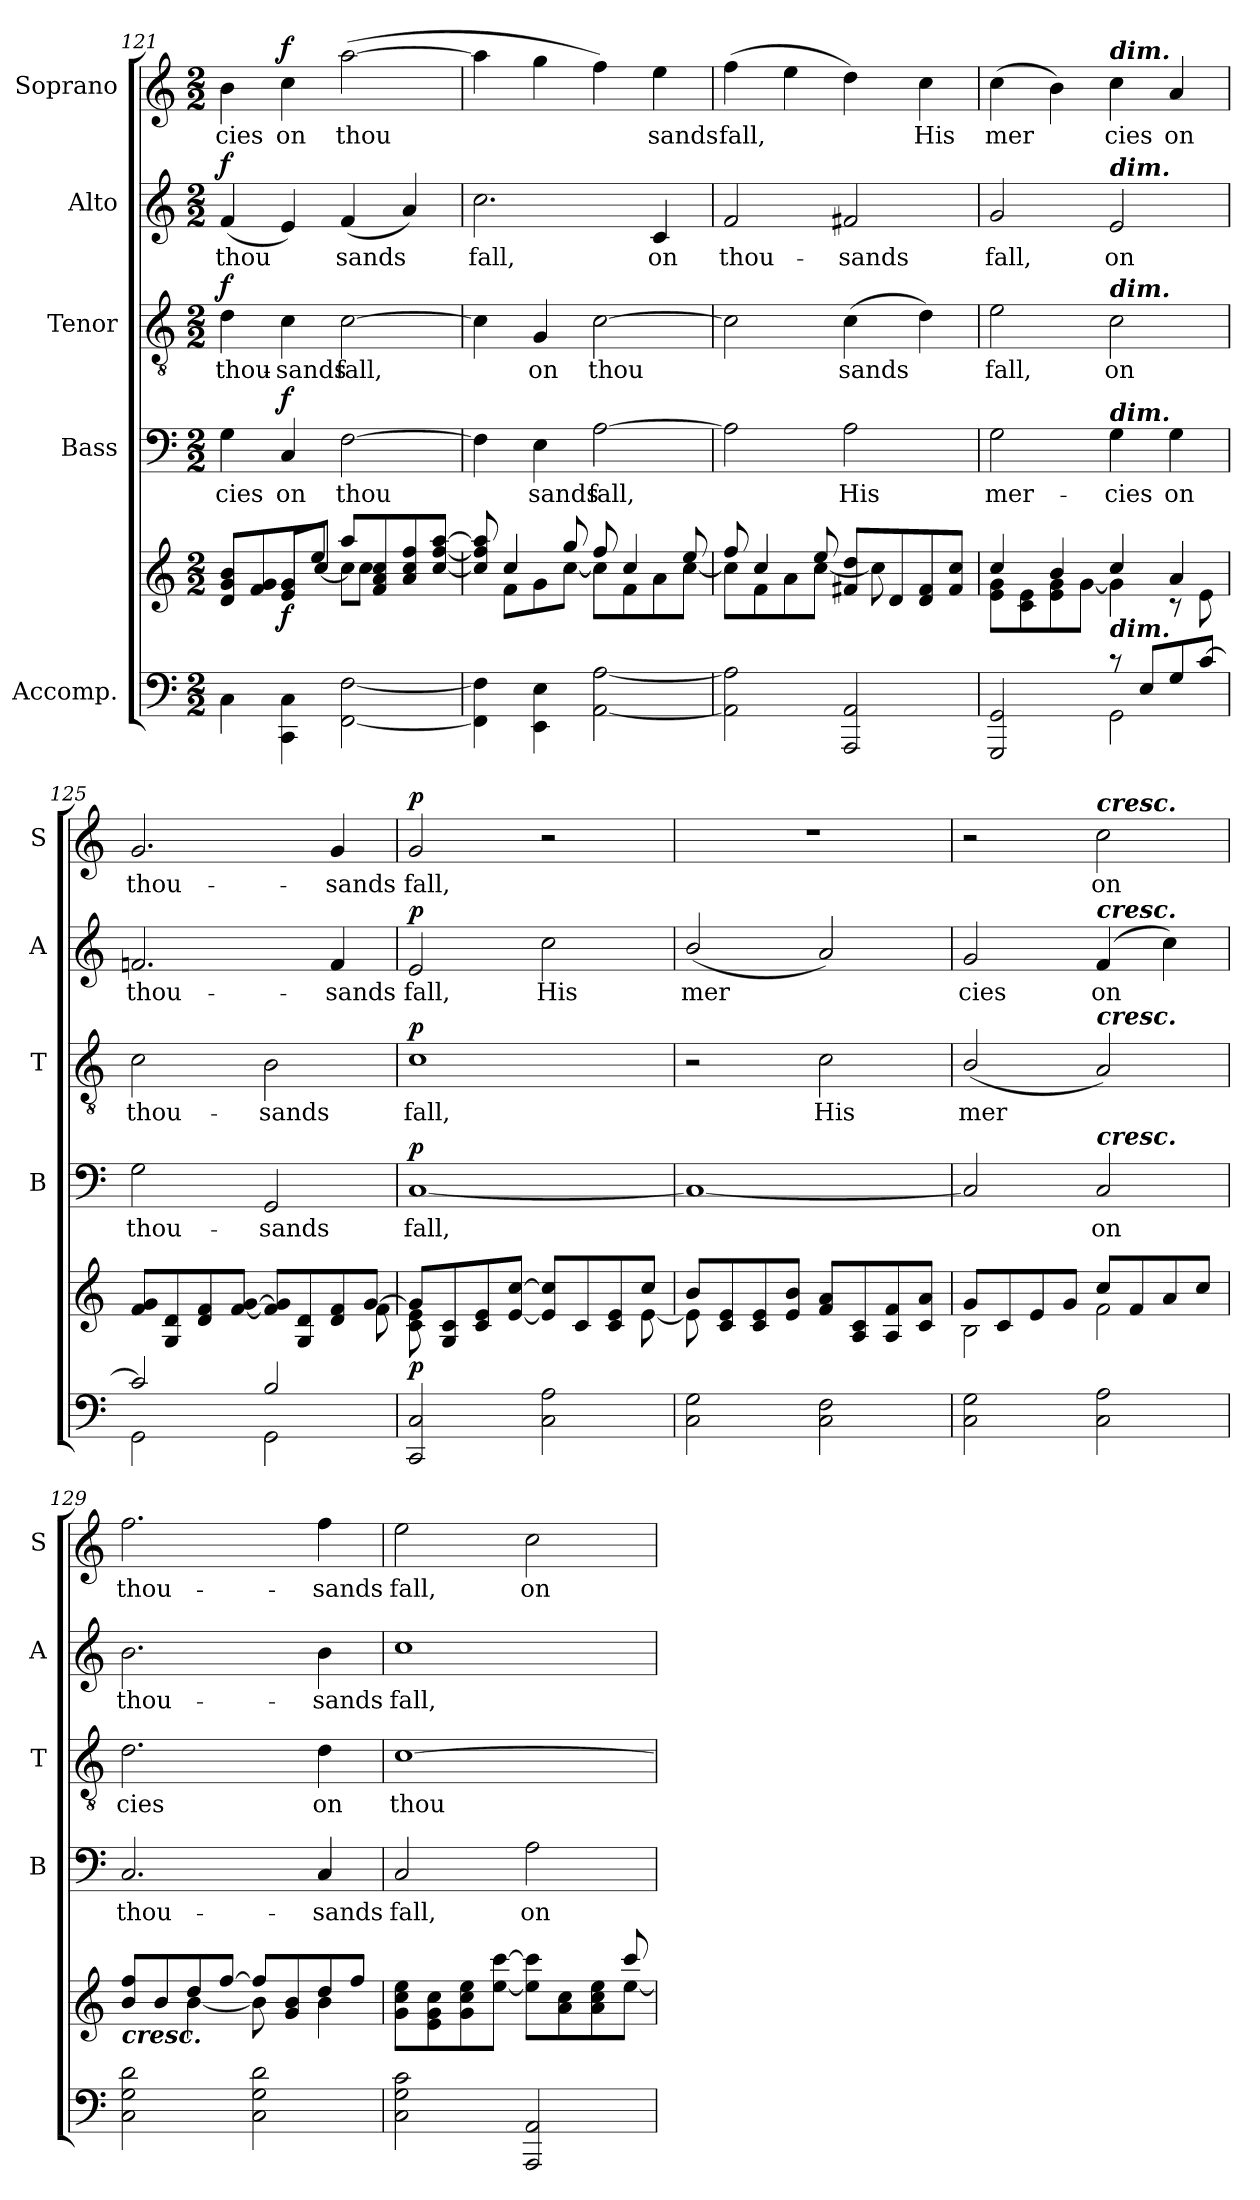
**kern	**kern	**dynam	**kern	**text	**dynam	**kern	**text	**dynam	**kern	**text	**dynam	**kern	**text	**dynam
*part5	*part5	*part5	*part4	*part4	*part4	*part3	*part3	*part3	*part2	*part2	*part2	*part1	*part1	*part1
*staff6	*staff5	*staff5/6	*staff4	*staff4	*staff4	*staff3	*staff3	*staff3	*staff2	*staff2	*staff2	*staff1	*staff1	*staff1
*I"Accomp.	*	*	*I"Bass	*	*	*I"Tenor	*	*	*I"Alto	*	*	*I"Soprano	*	*
*	*	*	*I'B	*	*	*I'T	*	*	*I'A	*	*	*I'S	*	*
!!LO:PB:g=z
*clefF4	*clefG2	*	*clefF4	*	*	*clefGv2	*	*	*clefG2	*	*	*clefG2	*	*
*k[]	*k[]	*	*k[]	*	*	*k[]	*	*	*k[]	*	*	*k[]	*	*
*C:	*C:	*	*C:	*	*	*C:	*	*	*C:	*	*	*C:	*	*
*M2/2	*M2/2	*	*M2/2	*	*	*M2/2	*	*	*M2/2	*	*	*M2/2	*	*
=121	=121	=121	=121	=121	=121	=121	=121	=121	=121	=121	=121	=121	=121	=121
*^	*^	*	*	*	*	*	*	*	*	*	*	*	*	*
!	!	!	!	!	!	!LO:LY:b	!	!	!LO:LY:b	!LO:DY:b	!	!LO:LY:b	!LO:DY:b	!	!LO:LY:b	!
1ryy	4C\	8d/ 8g/ 8b/L	4ryy	.	4G\	-cies	.	4d\	thou-	f	(<4f/	thou­	f	4b\	cies	.
.	.	8f/ 8g/	.	.	.	.	.	.	.	.	.	.	.	.	.	.
!	!	!	!	!LO:DY:b	!	!LO:LY:b	!LO:DY:b	!	!LO:LY:b	!	!	!	!	!	!LO:LY:b	!LO:DY:b
.	4CC\ 4C\	8e/ 8g/	8g/L	f	4C/	on	f	4c\	-sands	.	4e/)	.	.	4cc\	on	f
.	.	8ee/J	[>8cc/J	.	.	.	.	.	.	.	.	.	.	.	.	.
!	!	!	!	!	!	!LO:LY:b	!	!	!LO:LY:b	!	!	!LO:LY:b	!	!	!LO:LY:b	!
.	[2FF\ [2F\	8aa/L	8cc\L]	.	[2F\	thou­	.	[2c\	fall,	.	(<4f/	sands	.	(>[2aa\	thou­	.
.	.	8f/ 8a/ 8cc/	8cc\J	.	.	.	.	.	.	.	.	.	.	.	.	.
.	.	8a/ 8cc/ 8ff/	4ryy	.	.	.	.	.	.	.	4a/)	.	.	.	.	.
.	.	[>8cc/ [>8ff/ [>8aa/J	.	.	.	.	.	.	.	.	.	.	.	.	.	.
=122	=122	=122	=122	=122	=122	=122	=122	=122	=122	=122	=122	=122	=122	=122	=122	=122
!	!	!	!	!	!	!	!	!	!	!	!	!LO:LY:b	!	!	!	!
1ryy	4FF\] 4F\]	8cc/] 8ff/] 8aa/]	8ryy	.	4F\]	.	.	4c\]	.	.	2.cc\	fall,	.	4aa\]	.	.
.	.	4cc/	8f\L	.	.	.	.	.	.	.	.	.	.	.	.	.
!	!	!	!	!	!	!LO:LY:b	!	!	!LO:LY:b	!	!	!	!	!	!	!
.	4EE\ 4E\	.	8g\	.	4E\	sands	.	4G/	on	.	.	.	.	4gg\	.	.
.	.	8gg/	[<8cc\J	.	.	.	.	.	.	.	.	.	.	.	.	.
!	!	!	!	!	!	!LO:LY:b	!	!	!LO:LY:b	!	!	!	!	!	!	!
.	[2AA\ [2A\	8ff/	8cc\L]	.	[2A\	fall,	.	[2c\	thou­	.	.	.	.	4ff\)	.	.
.	.	4cc/	8f\	.	.	.	.	.	.	.	.	.	.	.	.	.
!	!	!	!	!	!	!	!	!	!	!	!	!LO:LY:b	!	!	!LO:LY:b	!
.	.	.	8a\	.	.	.	.	.	.	.	4c/	on	.	4ee\	sands	.
.	.	8ee/	[<8cc\J	.	.	.	.	.	.	.	.	.	.	.	.	.
=123	=123	=123	=123	=123	=123	=123	=123	=123	=123	=123	=123	=123	=123	=123	=123	=123
!	!	!	!	!	!	!	!	!	!	!	!	!LO:LY:b	!	!	!LO:LY:b	!
1ryy	2AA\] 2A\]	8ff/	8cc\L]	.	2A\]	.	.	2c\]	.	.	2f/	thou-	.	(>4ff\	fall,	.
.	.	4cc/	8f\	.	.	.	.	.	.	.	.	.	.	.	.	.
.	.	.	8a\	.	.	.	.	.	.	.	.	.	.	4ee\	.	.
.	.	8ee/	[<8cc\J	.	.	.	.	.	.	.	.	.	.	.	.	.
!	!	!	!	!	!	!LO:LY:b	!	!	!LO:LY:b	!	!	!LO:LY:b	!	!	!	!
.	2AAA/ 2AA/	8f#X/ 8dd/L	8cc\]	.	2A\	His	.	(>4c\	sands	.	2f#X/	-sands	.	4dd\)	.	.
.	.	8d/	8ryy	.	.	.	.	.	.	.	.	.	.	.	.	.
!	!	!	!	!	!	!	!	!	!	!	!	!	!	!	!LO:LY:b	!
.	.	8d/ 8f#/	4ryy	.	.	.	.	4d\)	.	.	.	.	.	4cc\	His	.
.	.	8f#/ 8cc/J	.	.	.	.	.	.	.	.	.	.	.	.	.	.
=124	=124	=124	=124	=124	=124	=124	=124	=124	=124	=124	=124	=124	=124	=124	=124	=124
!	!	!	!	!	!	!LO:LY:b	!	!	!LO:LY:b	!	!	!LO:LY:b	!	!	!LO:LY:b	!
2ryy	2GGG/ 2GG/	4cc/	8e\ 8g\L	.	2G\	mer-	.	2e\	fall,	.	2g/	fall,	.	(>4cc\	mer­	.
.	.	.	8c\ 8e\	.	.	.	.	.	.	.	.	.	.	.	.	.
.	.	4b/	8e\ 8g\	.	.	.	.	.	.	.	.	.	.	4b\)	.	.
.	.	.	[<8g\J	.	.	.	.	.	.	.	.	.	.	.	.	.
!	!	!	!	!	!	!	!	!	!	!	!	!	!	!LO:TX:a:Bi:t=dim.	!	!
!	!	!	!	!	!	!	!	!	!	!	!LO:TX:a:Bi:t=dim.	!	!	!	!	!
!	!	!	!	!	!	!	!	!LO:TX:a:Bi:t=dim.	!	!	!	!	!	!	!	!
!	!	!	!	!	!LO:TX:a:Bi:t=dim.	!	!	!	!	!	!	!	!	!	!	!
!LO:TX:a:Bi:t=dim.	!	!	!	!	!	!	!	!	!	!	!	!	!	!	!	!
!	!	!	!	!	!	!LO:LY:b	!	!	!LO:LY:b	!	!	!LO:LY:b	!	!	!LO:LY:b	!
8rc	2GG\	4cc/	4g\]	.	4G\	-cies	.	2c\	on	.	2e/	on	.	4cc\	cies	.
8E/L	.	.	.	.	.	.	.	.	.	.	.	.	.	.	.	.
!	!	!	!	!	!	!LO:LY:b	!	!	!	!	!	!	!	!	!LO:LY:b	!
8G/	.	4a/	8rc	.	4G\	on	.	.	.	.	.	.	.	4a/	on	.
[>8c/J	.	.	8e\	.	.	.	.	.	.	.	.	.	.	.	.	.
=125	=125	=125	=125	=125	=125	=125	=125	=125	=125	=125	=125	=125	=125	=125	=125	=125
!	!	!	!	!	!	!LO:LY:b	!	!	!LO:LY:b	!	!	!LO:LY:b	!	!	!LO:LY:b	!
2c/]	2GG\	8f/ 8g/L	2ryy	.	2G\	thou-	.	2c\	thou-	.	2.fni/	thou-	.	2.g/	thou-	.
.	.	8G/ 8d/	.	.	.	.	.	.	.	.	.	.	.	.	.	.
.	.	8d/ 8f/	.	.	.	.	.	.	.	.	.	.	.	.	.	.
.	.	[>8f/ [>8g/J	.	.	.	.	.	.	.	.	.	.	.	.	.	.
!	!	!	!	!	!	!LO:LY:b	!	!	!LO:LY:b	!	!	!	!	!	!	!
2B/	2GG\	8f/] 8g/]L	4ryy	.	2GG/	-sands	.	2B\	-sands	.	.	.	.	.	.	.
.	.	8G/ 8d/	.	.	.	.	.	.	.	.	.	.	.	.	.	.
!	!	!	!	!	!	!	!	!	!	!	!	!LO:LY:b	!	!	!LO:LY:b	!
.	.	8d/ 8f/	8ryy	.	.	.	.	.	.	.	4f/	-sands	.	4g/	-sands	.
.	.	[>8g/J	8f\	.	.	.	.	.	.	.	.	.	.	.	.	.
=126	=126	=126	=126	=126	=126	=126	=126	=126	=126	=126	=126	=126	=126	=126	=126	=126
!	!	!	!	!LO:DY:b	!	!LO:LY:b	!LO:DY:b	!	!LO:LY:b	!LO:DY:b	!	!LO:LY:b	!LO:DY:b	!	!LO:LY:b	!LO:DY:b
1ryy	2CC/ 2C/	8g/L]	8c\ 8e\	p	[1C	fall,	p	1c	fall,	p	2e/	fall,	p	2g/	fall,	p
.	.	8G/ 8c/	8ryy	.	.	.	.	.	.	.	.	.	.	.	.	.
.	.	8c/ 8e/	4ryy	.	.	.	.	.	.	.	.	.	.	.	.	.
.	.	[>8e/ [>8cc/J	.	.	.	.	.	.	.	.	.	.	.	.	.	.
!	!	!	!	!	!	!	!	!	!	!	!	!LO:LY:b	!	!	!	!
.	2C\ 2A\	8e/] 8cc/]L	4ryy	.	.	.	.	.	.	.	2cc\	His	.	2r	.	.
.	.	8c/	.	.	.	.	.	.	.	.	.	.	.	.	.	.
.	.	8c/ 8e/	8ryy	.	.	.	.	.	.	.	.	.	.	.	.	.
.	.	8cc/J	[<8e\	.	.	.	.	.	.	.	.	.	.	.	.	.
!!LO:LB:g=z
=127	=127	=127	=127	=127	=127	=127	=127	=127	=127	=127	=127	=127	=127	=127	=127	=127
!	!	!	!	!	!	!	!	!	!	!	!	!LO:LY:b	!	!	!	!
1ryy	2C\ 2G\	8b/L	8e\]	.	1C_	.	.	2r	.	.	(<2b/	mer­	.	1r	.	.
.	.	8c/ 8e/	8ryy	.	.	.	.	.	.	.	.	.	.	.	.	.
.	.	8c/ 8e/	4ryy	.	.	.	.	.	.	.	.	.	.	.	.	.
.	.	8e/ 8b/J	.	.	.	.	.	.	.	.	.	.	.	.	.	.
!	!	!	!	!	!	!	!	!	!LO:LY:b	!	!	!	!	!	!	!
.	2C\ 2F\	8f/ 8a/L	2ryy	.	.	.	.	2c\	His	.	2a/)	.	.	.	.	.
.	.	8A/ 8c/	.	.	.	.	.	.	.	.	.	.	.	.	.	.
.	.	8A/ 8f/	.	.	.	.	.	.	.	.	.	.	.	.	.	.
.	.	8c/ 8a/J	.	.	.	.	.	.	.	.	.	.	.	.	.	.
=128	=128	=128	=128	=128	=128	=128	=128	=128	=128	=128	=128	=128	=128	=128	=128	=128
!	!	!	!	!	!	!	!	!	!LO:LY:b	!	!	!LO:LY:b	!	!	!	!
1ryy	2C\ 2G\	8g/L	2B\	.	2C/]	.	.	(<2B/	mer­	.	2g/	cies	.	2r	.	.
.	.	8c/	.	.	.	.	.	.	.	.	.	.	.	.	.	.
.	.	8e/	.	.	.	.	.	.	.	.	.	.	.	.	.	.
.	.	8g/J	.	.	.	.	.	.	.	.	.	.	.	.	.	.
!	!	!	!	!	!	!	!	!	!	!	!	!	!	!LO:TX:a:Bi:t=cresc.	!	!
!	!	!	!	!	!	!	!	!	!	!	!LO:TX:a:Bi:t=cresc.	!	!	!	!	!
!	!	!	!	!	!	!	!	!LO:TX:a:Bi:t=cresc.	!	!	!	!	!	!	!	!
!	!	!	!	!	!LO:TX:a:Bi:t=cresc.	!	!	!	!	!	!	!	!	!	!	!
!	!	!	!	!	!	!LO:LY:b	!	!	!	!	!	!LO:LY:b	!	!	!LO:LY:b	!
.	2C\ 2A\	8cc/L	2f\	.	2C/	on	.	2A/)	.	.	(<4f/	on	.	2cc\	on	.
.	.	8f/	.	.	.	.	.	.	.	.	.	.	.	.	.	.
.	.	8a/	.	.	.	.	.	.	.	.	4cc\)	.	.	.	.	.
.	.	8cc/J	.	.	.	.	.	.	.	.	.	.	.	.	.	.
=129	=129	=129	=129	=129	=129	=129	=129	=129	=129	=129	=129	=129	=129	=129	=129	=129
!	!	!LO:TX:b:Bi:t=cresc.	!	!	!	!	!	!	!	!	!	!	!	!	!	!
!	!	!	!	!	!	!LO:LY:b	!	!	!LO:LY:b	!	!	!LO:LY:b	!	!	!LO:LY:b	!
1ryy	2C\ 2G\ 2d\	8b/ 8ff/L	4ryy	.	2.C/	thou-	.	2.d\	cies	.	2.b\	thou-	.	2.ff\	thou-	.
.	.	8b/	.	.	.	.	.	.	.	.	.	.	.	.	.	.
.	.	8dd/	[<4b\	.	.	.	.	.	.	.	.	.	.	.	.	.
.	.	[>8ff/J	.	.	.	.	.	.	.	.	.	.	.	.	.	.
.	2C\ 2G\ 2d\	8ff/L]	8b\]	.	.	.	.	.	.	.	.	.	.	.	.	.
.	.	8g/ 8b/	8ryy	.	.	.	.	.	.	.	.	.	.	.	.	.
!	!	!	!	!	!	!LO:LY:b	!	!	!LO:LY:b	!	!	!LO:LY:b	!	!	!LO:LY:b	!
.	.	8dd/	4b\	.	4C/	-sands	.	4d\	on	.	4b\	-sands	.	4ff\	-sands	.
.	.	8ff/J	.	.	.	.	.	.	.	.	.	.	.	.	.	.
=130	=130	=130	=130	=130	=130	=130	=130	=130	=130	=130	=130	=130	=130	=130	=130	=130
!	!	!	!	!	!	!LO:LY:b	!	!	!LO:LY:b	!	!	!LO:LY:b	!	!	!LO:LY:b	!
1ryy	2C\ 2G\ 2c\	2ryy	8g\ 8cc\ 8ee\L	.	2C/	fall,	.	[1c	thou­	.	1cc	fall,	.	2ee\	fall,	.
.	.	.	8e\ 8g\ 8cc\	.	.	.	.	.	.	.	.	.	.	.	.	.
.	.	.	8g\ 8cc\ 8ee\	.	.	.	.	.	.	.	.	.	.	.	.	.
.	.	.	[<8ee\ [<8ccc\J	.	.	.	.	.	.	.	.	.	.	.	.	.
!	!	!	!	!	!	!LO:LY:b	!	!	!	!	!	!	!	!	!LO:LY:b	!
.	2AAA/ 2AA/	4ryy	8ee\] 8ccc\]L	.	2A\	on	.	.	.	.	.	.	.	2cc\	on	.
.	.	.	8a\ 8cc\	.	.	.	.	.	.	.	.	.	.	.	.	.
.	.	8ryy	8a\ 8cc\ 8ee\	.	.	.	.	.	.	.	.	.	.	.	.	.
.	.	8ccc/	[<8ee\J	.	.	.	.	.	.	.	.	.	.	.	.	.
*v	*v	*	*	*	*	*	*	*	*	*	*	*	*	*	*	*
*	*v	*v	*	*	*	*	*	*	*	*	*	*	*	*	*
=	=	=	=	=	=	=	=	=	=	=	=	=	=	=
*-	*-	*-	*-	*-	*-	*-	*-	*-	*-	*-	*-	*-	*-	*-
